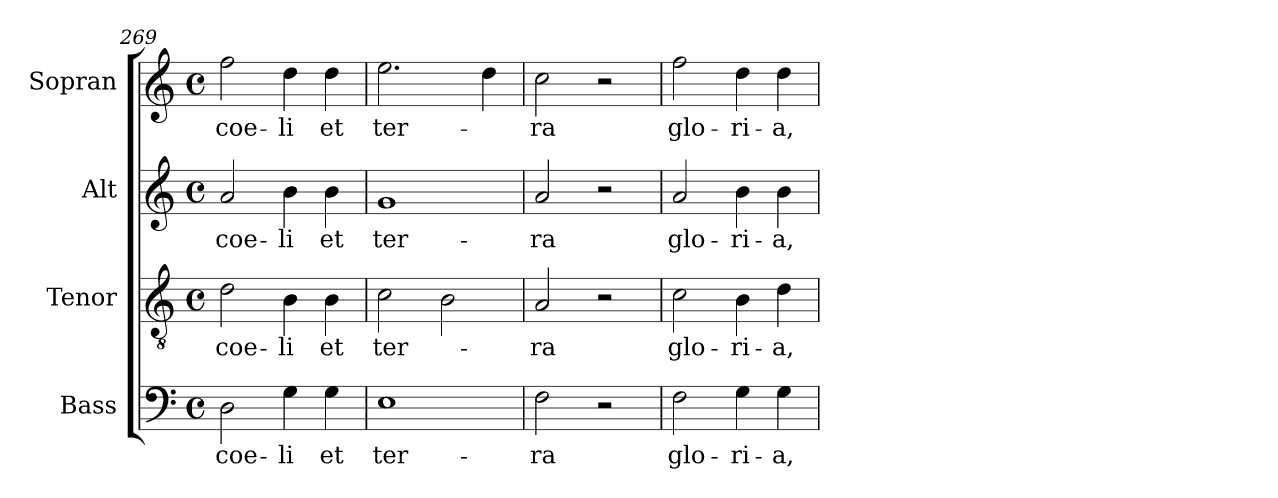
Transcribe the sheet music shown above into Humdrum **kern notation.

**kern	**text	**kern	**text	**kern	**text	**kern	**text
*part4	*part4	*part3	*part3	*part2	*part2	*part1	*part1
*staff4	*staff4	*staff3	*staff3	*staff2	*staff2	*staff1	*staff1
*I"Bass	*	*I"Tenor	*	*I"Alt	*	*I"Sopran	*
*I'B.	*	*I'T.	*	*I'A.	*	*I'S.	*
*clefF4	*	*clefGv2	*	*clefG2	*	*clefG2	*
*k[]	*	*k[]	*	*k[]	*	*k[]	*
*C:	*	*C:	*	*C:	*	*C:	*
*M4/4	*	*M4/4	*	*M4/4	*	*M4/4	*
*met(c)	*	*met(c)	*	*met(c)	*	*met(c)	*
=269	=269	=269	=269	=269	=269	=269	=269
!	!LO:LY:b	!	!LO:LY:b	!	!LO:LY:b	!	!LO:LY:b
2D\	coe-	2d\	coe-	2a/	coe-	2ff\	coe-
!	!LO:LY:b	!	!LO:LY:b	!	!LO:LY:b	!	!LO:LY:b
4G\	-li	4B\	-li	4b\	-li	4dd\	-li
!	!LO:LY:b	!	!LO:LY:b	!	!LO:LY:b	!	!LO:LY:b
4G\	et	4B\	et	4b\	et	4dd\	et
=270	=270	=270	=270	=270	=270	=270	=270
!	!LO:LY:b	!	!LO:LY:b	!	!LO:LY:b	!	!LO:LY:b
1E	ter-	2c\	ter-	1g	ter-	2.ee\	ter-
.	.	2B\	.	.	.	.	.
.	.	.	.	.	.	4dd\	.
=271	=271	=271	=271	=271	=271	=271	=271
!	!LO:LY:b	!	!LO:LY:b	!	!LO:LY:b	!	!LO:LY:b
2F\	-ra	2A/	-ra	2a/	-ra	2cc\	-ra
2r	.	2r	.	2r	.	2r	.
=272	=272	=272	=272	=272	=272	=272	=272
!	!LO:LY:b	!	!LO:LY:b	!	!LO:LY:b	!	!LO:LY:b
2F\	glo-	2c\	glo-	2a/	glo-	2ff\	glo-
!	!LO:LY:b	!	!LO:LY:b	!	!LO:LY:b	!	!LO:LY:b
4G\	-ri-	4B\	-ri-	4b\	-ri-	4dd\	-ri-
!	!LO:LY:b	!	!LO:LY:b	!	!LO:LY:b	!	!LO:LY:b
4G\	-a,	4d\	-a,	4b\	-a,	4dd\	-a,
=	=	=	=	=	=	=	=
*-	*-	*-	*-	*-	*-	*-	*-
